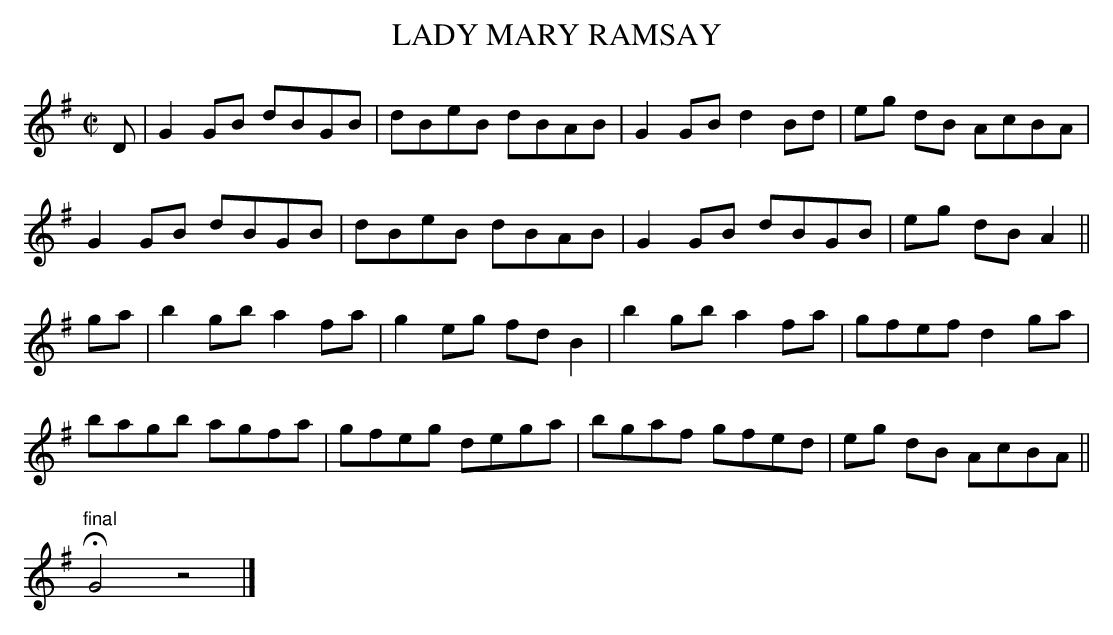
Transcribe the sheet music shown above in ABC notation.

X:1
T:LADY MARY RAMSAY
M:C|
L:1/8
K:G
D|G2GB dBGB|dBeB dBAB|G2GB d2Bd|eg dB AcBA|
G2GB dBGB|dBeB dBAB|G2GB dBGB|eg dBA2||
ga|b2gb a2fa|g2eg fdB2|b2gb a2fa|gfef d2ga|
bagb agfa|gfeg dega|bgaf gfed|eg dB AcBA||
"final"HG4z4|]
